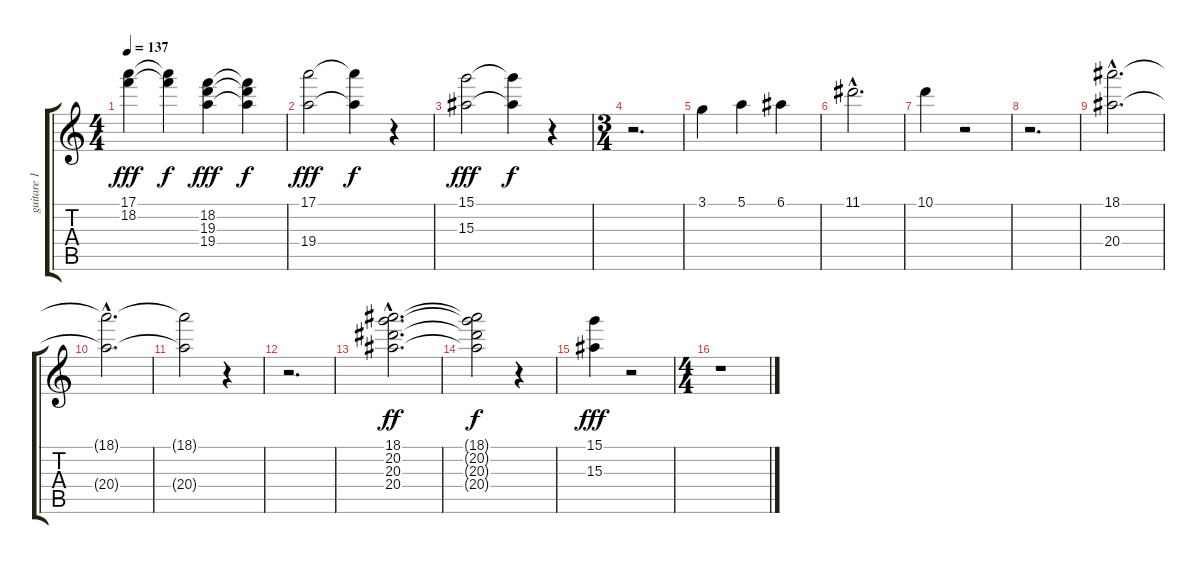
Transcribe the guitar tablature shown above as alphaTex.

\track ("guitare 1" "guitare 1") {instrument acousticguitarnylon}
\staff {score tabs}
\tuning (E4 B3 G3 D3 A2 E2) {hide}
\ts (4 4)
\tempo 137
\clef g2
\ks c
(17.1 18.2).4{dy fff} (17.1{t} 18.2{t}).4{dy f} (18.2 19.3 19.4).4{dy fff} (18.2{t} 19.3{t} 19.4{t}).4{dy f} |
(17.1 19.4).2{dy fff} (17.1{t} 19.4{t}).4{dy f} r.4 |
(15.1 15.3).2{dy fff} (15.1{t} 15.3{t}).4{dy f} r.4 |
\ts (3 4)
r.2{d} |
3.1.4 5.1.4 6.1.4 |
11.1{hac}.2{d} |
10.1.4 r.2 |
r.2{d} |
(18.1{hac} 20.4{hac}).2{d} |
(18.1{hac t} 20.4{hac t}).2{d} |
(18.1{t} 20.4{t}).2 r.4 |
r.2{d} |
(18.1{hac} 20.2{hac} 20.3{hac} 20.4{hac}).2{d dy ff} |
(18.1{t} 20.2{t} 20.3{t} 20.4{t}).2{dy f} r.4 |
(15.1 15.3).4{dy fff} r.2 |
\ts (4 4)
r.1
